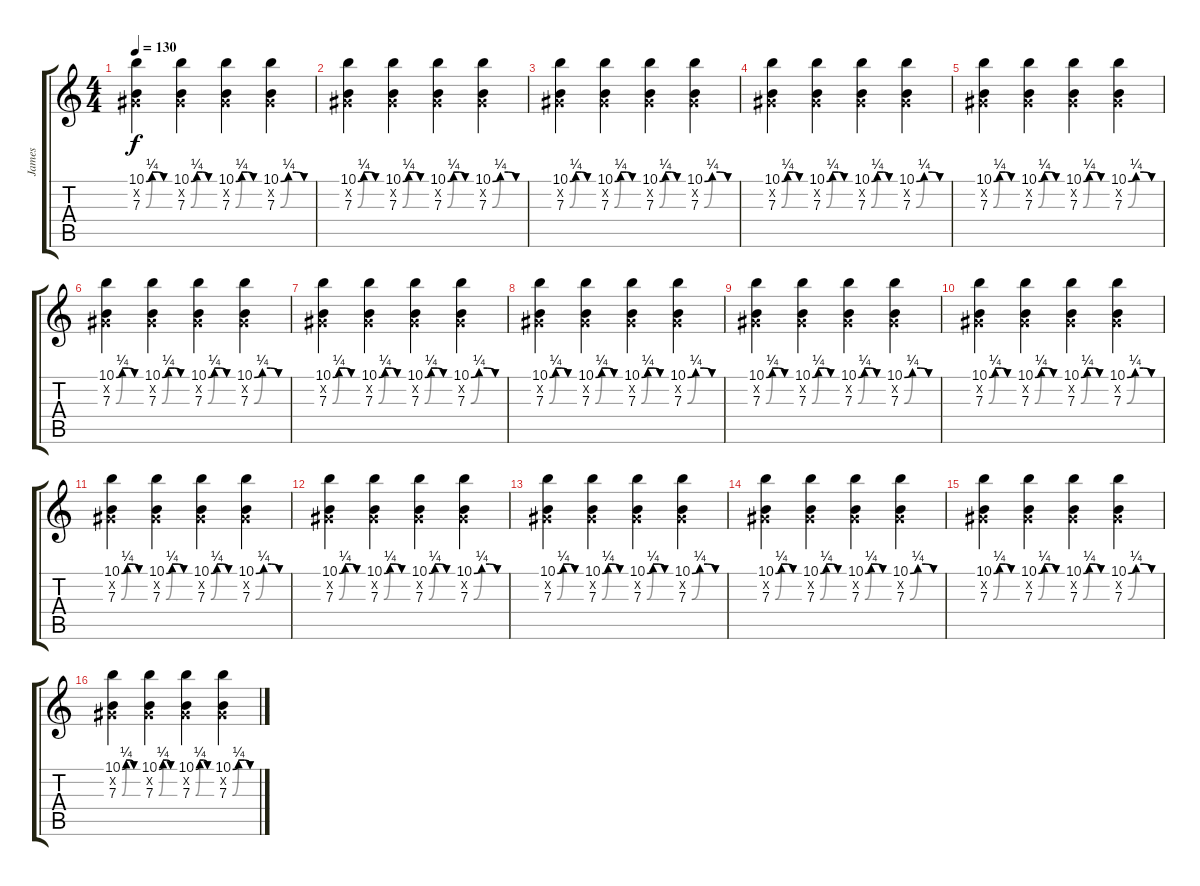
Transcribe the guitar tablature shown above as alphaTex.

\track ("James" "James") {instrument distortionguitar}
\staff {score tabs}
\tuning (Db4 Ab3 E3 B2 Gb2 B1) {hide}
\ts (4 4)
\tempo 130
\clef g2
\ks c
(10.1{be (custom 0 0 15 1 30 1 45 0 60 0)} 0.2{x} 7.3{be (custom 0 0 15 1 30 1 45 0 60 0)}).4{dy f volume 10} (10.1{be (custom 0 0 15 1 30 1 45 0 60 0)} 0.2{x} 7.3{be (custom 0 0 15 1 30 1 45 0 60 0)}).4 (10.1{be (custom 0 0 15 1 30 1 45 0 60 0)} 0.2{x} 7.3{be (custom 0 0 15 1 30 1 45 0 60 0)}).4 (10.1{be (custom 0 0 15 1 30 1 45 0 60 0)} 0.2{x} 7.3{be (custom 0 0 15 1 30 1 45 0 60 0)}).4 |
(10.1{be (custom 0 0 15 1 30 1 45 0 60 0)} 0.2{x} 7.3{be (custom 0 0 15 1 30 1 45 0 60 0)}).4 (10.1{be (custom 0 0 15 1 30 1 45 0 60 0)} 0.2{x} 7.3{be (custom 0 0 15 1 30 1 45 0 60 0)}).4 (10.1{be (custom 0 0 15 1 30 1 45 0 60 0)} 0.2{x} 7.3{be (custom 0 0 15 1 30 1 45 0 60 0)}).4 (10.1{be (custom 0 0 15 1 30 1 45 0 60 0)} 0.2{x} 7.3{be (custom 0 0 15 1 30 1 45 0 60 0)}).4 |
(10.1{be (custom 0 0 15 1 30 1 45 0 60 0)} 0.2{x} 7.3{be (custom 0 0 15 1 30 1 45 0 60 0)}).4 (10.1{be (custom 0 0 15 1 30 1 45 0 60 0)} 0.2{x} 7.3{be (custom 0 0 15 1 30 1 45 0 60 0)}).4 (10.1{be (custom 0 0 15 1 30 1 45 0 60 0)} 0.2{x} 7.3{be (custom 0 0 15 1 30 1 45 0 60 0)}).4 (10.1{be (custom 0 0 15 1 30 1 45 0 60 0)} 0.2{x} 7.3{be (custom 0 0 15 1 30 1 45 0 60 0)}).4 |
(10.1{be (custom 0 0 15 1 30 1 45 0 60 0)} 0.2{x} 7.3{be (custom 0 0 15 1 30 1 45 0 60 0)}).4 (10.1{be (custom 0 0 15 1 30 1 45 0 60 0)} 0.2{x} 7.3{be (custom 0 0 15 1 30 1 45 0 60 0)}).4 (10.1{be (custom 0 0 15 1 30 1 45 0 60 0)} 0.2{x} 7.3{be (custom 0 0 15 1 30 1 45 0 60 0)}).4 (10.1{be (custom 0 0 15 1 30 1 45 0 60 0)} 0.2{x} 7.3{be (custom 0 0 15 1 30 1 45 0 60 0)}).4 |
(10.1{be (custom 0 0 15 1 30 1 45 0 60 0)} 0.2{x} 7.3{be (custom 0 0 15 1 30 1 45 0 60 0)}).4 (10.1{be (custom 0 0 15 1 30 1 45 0 60 0)} 0.2{x} 7.3{be (custom 0 0 15 1 30 1 45 0 60 0)}).4 (10.1{be (custom 0 0 15 1 30 1 45 0 60 0)} 0.2{x} 7.3{be (custom 0 0 15 1 30 1 45 0 60 0)}).4 (10.1{be (custom 0 0 15 1 30 1 45 0 60 0)} 0.2{x} 7.3{be (custom 0 0 15 1 30 1 45 0 60 0)}).4 |
(10.1{be (custom 0 0 15 1 30 1 45 0 60 0)} 0.2{x} 7.3{be (custom 0 0 15 1 30 1 45 0 60 0)}).4 (10.1{be (custom 0 0 15 1 30 1 45 0 60 0)} 0.2{x} 7.3{be (custom 0 0 15 1 30 1 45 0 60 0)}).4 (10.1{be (custom 0 0 15 1 30 1 45 0 60 0)} 0.2{x} 7.3{be (custom 0 0 15 1 30 1 45 0 60 0)}).4 (10.1{be (custom 0 0 15 1 30 1 45 0 60 0)} 0.2{x} 7.3{be (custom 0 0 15 1 30 1 45 0 60 0)}).4 |
(10.1{be (custom 0 0 15 1 30 1 45 0 60 0)} 0.2{x} 7.3{be (custom 0 0 15 1 30 1 45 0 60 0)}).4 (10.1{be (custom 0 0 15 1 30 1 45 0 60 0)} 0.2{x} 7.3{be (custom 0 0 15 1 30 1 45 0 60 0)}).4 (10.1{be (custom 0 0 15 1 30 1 45 0 60 0)} 0.2{x} 7.3{be (custom 0 0 15 1 30 1 45 0 60 0)}).4 (10.1{be (custom 0 0 15 1 30 1 45 0 60 0)} 0.2{x} 7.3{be (custom 0 0 15 1 30 1 45 0 60 0)}).4 |
(10.1{be (custom 0 0 15 1 30 1 45 0 60 0)} 0.2{x} 7.3{be (custom 0 0 15 1 30 1 45 0 60 0)}).4 (10.1{be (custom 0 0 15 1 30 1 45 0 60 0)} 0.2{x} 7.3{be (custom 0 0 15 1 30 1 45 0 60 0)}).4 (10.1{be (custom 0 0 15 1 30 1 45 0 60 0)} 0.2{x} 7.3{be (custom 0 0 15 1 30 1 45 0 60 0)}).4 (10.1{be (custom 0 0 15 1 30 1 45 0 60 0)} 0.2{x} 7.3{be (custom 0 0 15 1 30 1 45 0 60 0)}).4 |
(10.1{be (custom 0 0 15 1 30 1 45 0 60 0)} 0.2{x} 7.3{be (custom 0 0 15 1 30 1 45 0 60 0)}).4 (10.1{be (custom 0 0 15 1 30 1 45 0 60 0)} 0.2{x} 7.3{be (custom 0 0 15 1 30 1 45 0 60 0)}).4 (10.1{be (custom 0 0 15 1 30 1 45 0 60 0)} 0.2{x} 7.3{be (custom 0 0 15 1 30 1 45 0 60 0)}).4 (10.1{be (custom 0 0 15 1 30 1 45 0 60 0)} 0.2{x} 7.3{be (custom 0 0 15 1 30 1 45 0 60 0)}).4 |
(10.1{be (custom 0 0 15 1 30 1 45 0 60 0)} 0.2{x} 7.3{be (custom 0 0 15 1 30 1 45 0 60 0)}).4 (10.1{be (custom 0 0 15 1 30 1 45 0 60 0)} 0.2{x} 7.3{be (custom 0 0 15 1 30 1 45 0 60 0)}).4 (10.1{be (custom 0 0 15 1 30 1 45 0 60 0)} 0.2{x} 7.3{be (custom 0 0 15 1 30 1 45 0 60 0)}).4 (10.1{be (custom 0 0 15 1 30 1 45 0 60 0)} 0.2{x} 7.3{be (custom 0 0 15 1 30 1 45 0 60 0)}).4 |
(10.1{be (custom 0 0 15 1 30 1 45 0 60 0)} 0.2{x} 7.3{be (custom 0 0 15 1 30 1 45 0 60 0)}).4 (10.1{be (custom 0 0 15 1 30 1 45 0 60 0)} 0.2{x} 7.3{be (custom 0 0 15 1 30 1 45 0 60 0)}).4 (10.1{be (custom 0 0 15 1 30 1 45 0 60 0)} 0.2{x} 7.3{be (custom 0 0 15 1 30 1 45 0 60 0)}).4 (10.1{be (custom 0 0 15 1 30 1 45 0 60 0)} 0.2{x} 7.3{be (custom 0 0 15 1 30 1 45 0 60 0)}).4 |
(10.1{be (custom 0 0 15 1 30 1 45 0 60 0)} 0.2{x} 7.3{be (custom 0 0 15 1 30 1 45 0 60 0)}).4 (10.1{be (custom 0 0 15 1 30 1 45 0 60 0)} 0.2{x} 7.3{be (custom 0 0 15 1 30 1 45 0 60 0)}).4 (10.1{be (custom 0 0 15 1 30 1 45 0 60 0)} 0.2{x} 7.3{be (custom 0 0 15 1 30 1 45 0 60 0)}).4 (10.1{be (custom 0 0 15 1 30 1 45 0 60 0)} 0.2{x} 7.3{be (custom 0 0 15 1 30 1 45 0 60 0)}).4 |
(10.1{be (custom 0 0 15 1 30 1 45 0 60 0)} 0.2{x} 7.3{be (custom 0 0 15 1 30 1 45 0 60 0)}).4 (10.1{be (custom 0 0 15 1 30 1 45 0 60 0)} 0.2{x} 7.3{be (custom 0 0 15 1 30 1 45 0 60 0)}).4 (10.1{be (custom 0 0 15 1 30 1 45 0 60 0)} 0.2{x} 7.3{be (custom 0 0 15 1 30 1 45 0 60 0)}).4 (10.1{be (custom 0 0 15 1 30 1 45 0 60 0)} 0.2{x} 7.3{be (custom 0 0 15 1 30 1 45 0 60 0)}).4 |
(10.1{be (custom 0 0 15 1 30 1 45 0 60 0)} 0.2{x} 7.3{be (custom 0 0 15 1 30 1 45 0 60 0)}).4 (10.1{be (custom 0 0 15 1 30 1 45 0 60 0)} 0.2{x} 7.3{be (custom 0 0 15 1 30 1 45 0 60 0)}).4 (10.1{be (custom 0 0 15 1 30 1 45 0 60 0)} 0.2{x} 7.3{be (custom 0 0 15 1 30 1 45 0 60 0)}).4 (10.1{be (custom 0 0 15 1 30 1 45 0 60 0)} 0.2{x} 7.3{be (custom 0 0 15 1 30 1 45 0 60 0)}).4 |
(10.1{be (custom 0 0 15 1 30 1 45 0 60 0)} 0.2{x} 7.3{be (custom 0 0 15 1 30 1 45 0 60 0)}).4 (10.1{be (custom 0 0 15 1 30 1 45 0 60 0)} 0.2{x} 7.3{be (custom 0 0 15 1 30 1 45 0 60 0)}).4 (10.1{be (custom 0 0 15 1 30 1 45 0 60 0)} 0.2{x} 7.3{be (custom 0 0 15 1 30 1 45 0 60 0)}).4 (10.1{be (custom 0 0 15 1 30 1 45 0 60 0)} 0.2{x} 7.3{be (custom 0 0 15 1 30 1 45 0 60 0)}).4 |
(10.1{be (custom 0 0 15 1 30 1 45 0 60 0)} 0.2{x} 7.3{be (custom 0 0 15 1 30 1 45 0 60 0)}).4 (10.1{be (custom 0 0 15 1 30 1 45 0 60 0)} 0.2{x} 7.3{be (custom 0 0 15 1 30 1 45 0 60 0)}).4 (10.1{be (custom 0 0 15 1 30 1 45 0 60 0)} 0.2{x} 7.3{be (custom 0 0 15 1 30 1 45 0 60 0)}).4 (10.1{be (custom 0 0 15 1 30 1 45 0 60 0)} 0.2{x} 7.3{be (custom 0 0 15 1 30 1 45 0 60 0)}).4
